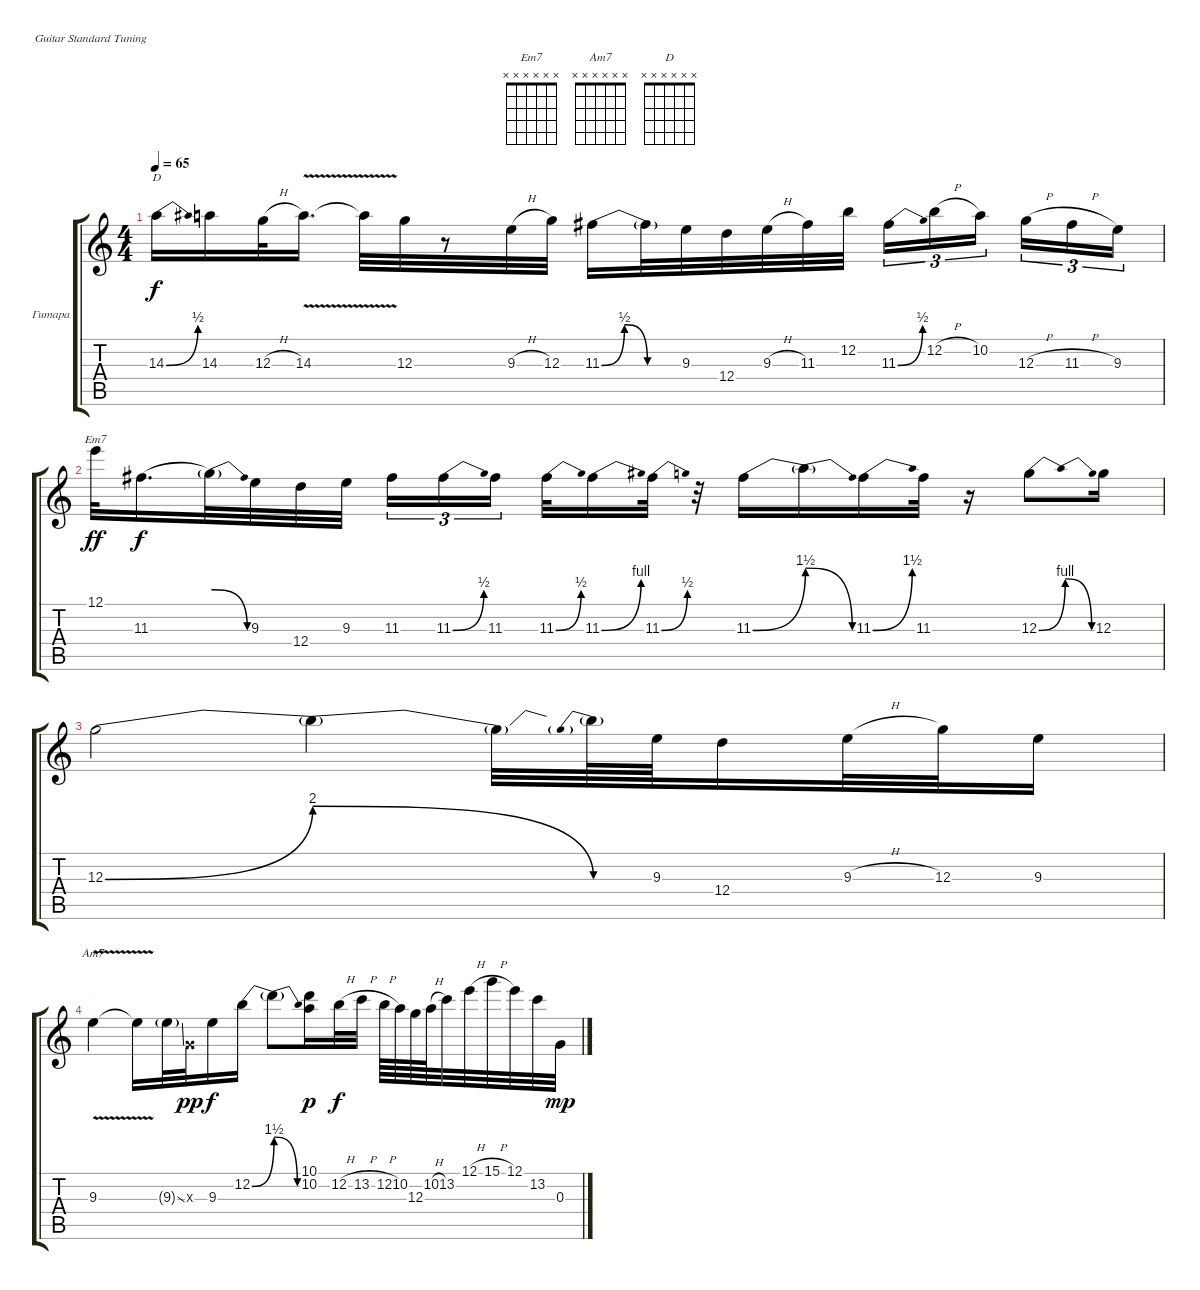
\bracketExtendMode groupsimilarinstruments
\firstSystemTrackNameOrientation horizontal
\otherSystemsTrackNameOrientation horizontal
\track ("Перегруз" "Гитара") {instrument distortionguitar}
\staff {score tabs}
\tuning (E4 B3 G3 D3 A2 E2)
\chord ("Em7" x x x x x x)
\chord ("Am7" x x x x x x)
\chord ("D" x x x x x x)
\ts (4 4)
\tempo 65
\clef g2
\ks c
14.3{be (bend 0 0 60 2)}.16{ch "D" dy f} 14.3.16 12.3{h}.32 14.3{v}.16{d} 14.3{v t}.32 12.3.32 r.8 9.3{h}.32 12.3.32 11.3{be (bendrelease 0 0 30 2 30 2 60 0)}.16 11.3{be (hold 0 0 60 0) t}.32 9.3.32 12.4.32 9.3{h}.32 11.3.32 12.2.32 11.3{be (bend 0 0 60 2)}.16{tu (3 2)} 12.2{h}.16{tu (3 2)} 10.2.16{tu (3 2)} 12.3{h}.16{tu (3 2)} 11.3{h}.16{tu (3 2)} 9.3.16{tu (3 2)} |
12.1.32{ch "Em7" dy ff} 11.3{be (hold 0 0 60 0)}.16{d dy f} 11.3{be (release 0 2 60 0) t}.32 9.3.32 12.4.32 9.3.32 11.3.16{tu (3 2)} 11.3{be (bend 0 0 60 2)}.16{tu (3 2)} 11.3.16{tu (3 2)} 11.3{be (bend 0 0 60 2)}.32 11.3{be (bend 0 0 60 4)}.16 11.3{be (bend 0 0 60 2)}.32 r.32 11.3{be (bend 0 0 60 6)}.16 11.3{be (release 0 6 60 0) t}.16 11.3{be (bend 0 0 60 6)}.16 11.3.32 r.16 12.3{be (bendrelease 0 0 30 4 30 4 60 0)}.8 12.3.16 |
12.3{be (bend 0 0 60 8)}.2 12.3{be (release 0 8 60 0) t}.4 12.3{t}.32 12.3{be (prebend 0 8 60 8) t}.64 9.3.64 12.4.16 9.3{h}.32 12.3.32 9.3.16 |
9.3{v}.4{ch "Am7"} 9.3{v t}.16 9.3{ss g}.32 0.3{x}.32{dy pp} 9.3.16{dy f} 12.2{be (bend 0 0 60 6)}.16 12.2{be (release 0 6 60 0) t}.8 (10.1 10.2).16{dy p} 12.2{h}.32{dy f} 13.2{h}.32 12.2{h}.64 10.2.64 12.3.64 10.2{h}.64 13.2.32 12.1{h}.32 15.1{h}.32 12.1.32 13.2.32 0.3.32{dy mp}
